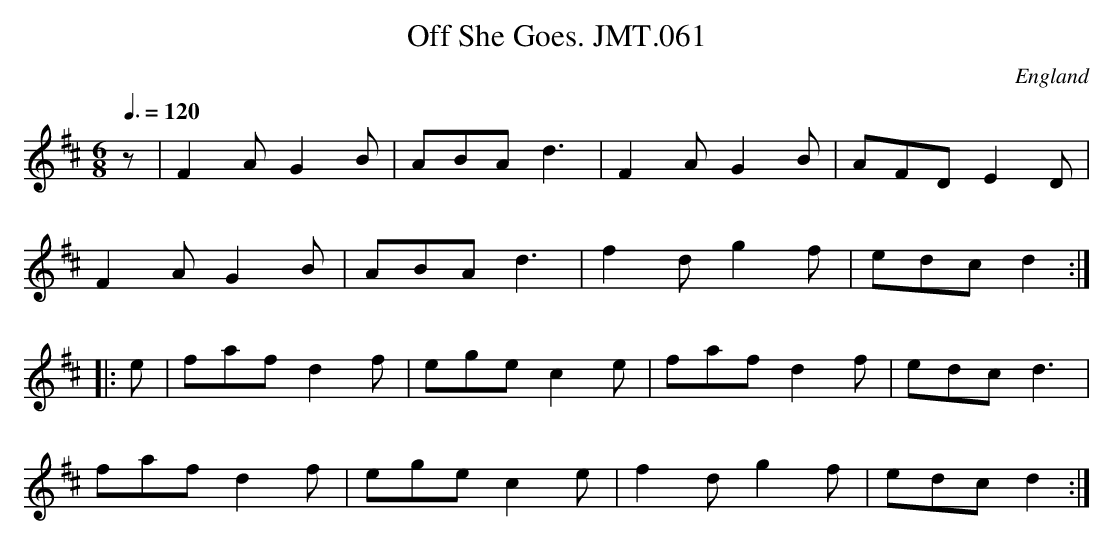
X:1
T:Off She Goes. JMT.061
L:1/8
M:6/8
O:England
Q:3/8=120
K:D
z|F2AG2B|ABAd3|F2AG2B|AFDE2D|!
F2AG2B|ABAd3|f2dg2f|edcd2:|!
|:e|fafd2f|egec2e|fafd2f|edcd3|!
fafd2f|egec2e|f2dg2f|edcd2:|
